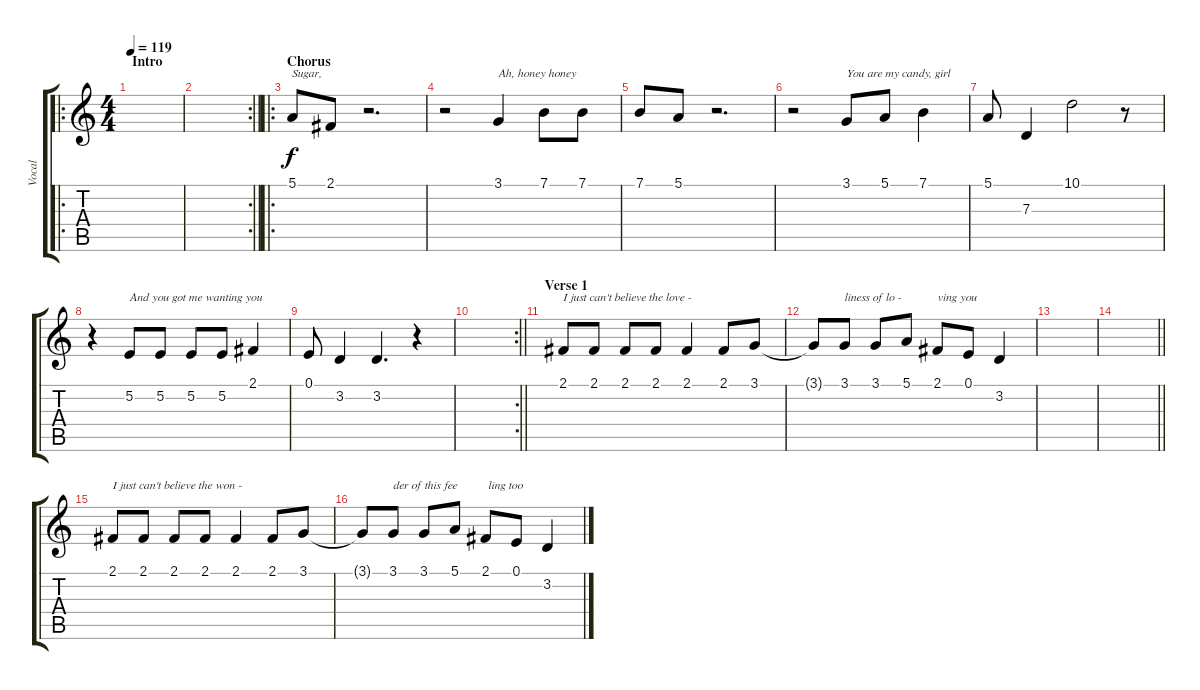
\track ("Vocal" "Vocal") {instrument tenorsax}
\staff {score tabs}
\tuning (E4 B3 G3 D3 A2 E2) {hide}
\ro
\ts (4 4)
\section ("" "Intro")
\tempo 119
\clef g2
\ks c
|
\rc 2
\barLineRight lightlight
|
\ro
\section ("" "Chorus")
5.1.8{txt "Sugar,"} 2.1.8 r.2{d} |
r.2 3.1.4{txt "Ah, honey honey"} 7.1.8 7.1.8 |
7.1.8 5.1.8 r.2{d} |
r.2 3.1.8{txt "You are my candy, girl"} 5.1.8 7.1.4 |
5.1.8 7.3.4 10.1.2 r.8 |
r.4 5.2.8{txt "And you got me wanting you"} 5.2.8 5.2.8 5.2.8 2.1.4 |
0.1.8 3.2.4 3.2.4{d} r.4 |
\rc 2
\barLineRight lightlight
|
\section ("" "Verse 1")
2.1.8{txt "I just can't believe the love -"} 2.1.8 2.1.8 2.1.8 2.1.4 2.1.8 3.1.8 |
3.1{t}.8 3.1.8{txt "liness of lo -"} 3.1.8 5.1.8 2.1.8{txt "ving you"} 0.1.8 3.2.4 |
|
\barLineRight lightlight
|
2.1.8{txt "I just can't believe the won - "} 2.1.8 2.1.8 2.1.8 2.1.4 2.1.8 3.1.8 |
3.1{t}.8 3.1.8{txt "der of this fee"} 3.1.8 5.1.8 2.1.8{txt " ling too"} 0.1.8 3.2.4
